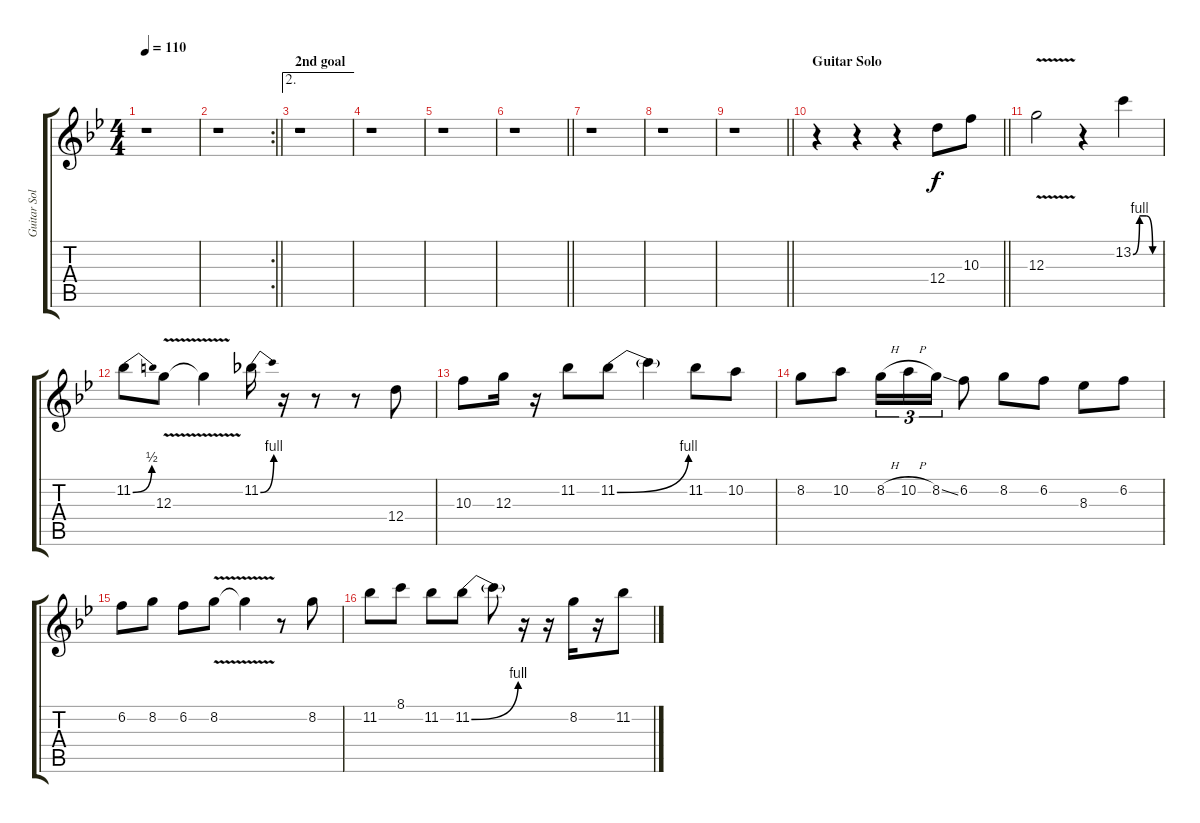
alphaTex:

\track ("Guitar Solo" "Guitar Sol") {instrument overdrivenguitar}
\staff {score tabs}
\tuning (E4 B3 G3 D3 A2 E2) {hide}
\ts (4 4)
\tempo 110
\clef g2
\ks bb
r.1{dy f} |
\rc 2
\barLineRight lightlight
r.1 |
\ae 2
\section ("" "2nd goal")
r.1 |
r.1 |
r.1 |
\barLineRight lightlight
r.1 |
r.1 |
r.1 |
\barLineRight lightlight
r.1 |
\section ("" "Guitar Solo")
\barLineRight lightlight
r.4 r.4 r.4 12.4.8 10.3.8 |
12.3{v}.2 r.4 13.2{be (custom 0 0 15 4 30 4 45 0 60 0)}.4 |
11.2{be (bend 0 0 60 2)}.8 12.3{v}.8 12.3{t}.4 11.2{be (bend 0 0 60 4)}.16 r.16 r.8 r.8 12.4.8 |
10.3.8 12.3.16 r.16 11.2.8 11.2{be (bend 0 0 60 4)}.8 11.2{t}.4 11.2.8 10.2.8 |
8.2.8 10.2.8 8.2{h}.16{tu (3 2)} 10.2{h}.16{tu (3 2)} 8.2{ss}.16{tu (3 2)} 6.2.8 8.2.8 6.2.8 8.3.8 6.2.8 |
6.2.8 8.2.8 6.2.8 8.2{v}.8 8.2{t}.4 r.8 8.2.8 |
11.2.8 8.1.8 11.2.8 11.2{be (bend 0 0 60 4)}.8 11.2{t}.8 r.16 r.16 8.2.16 r.16 11.2.8
